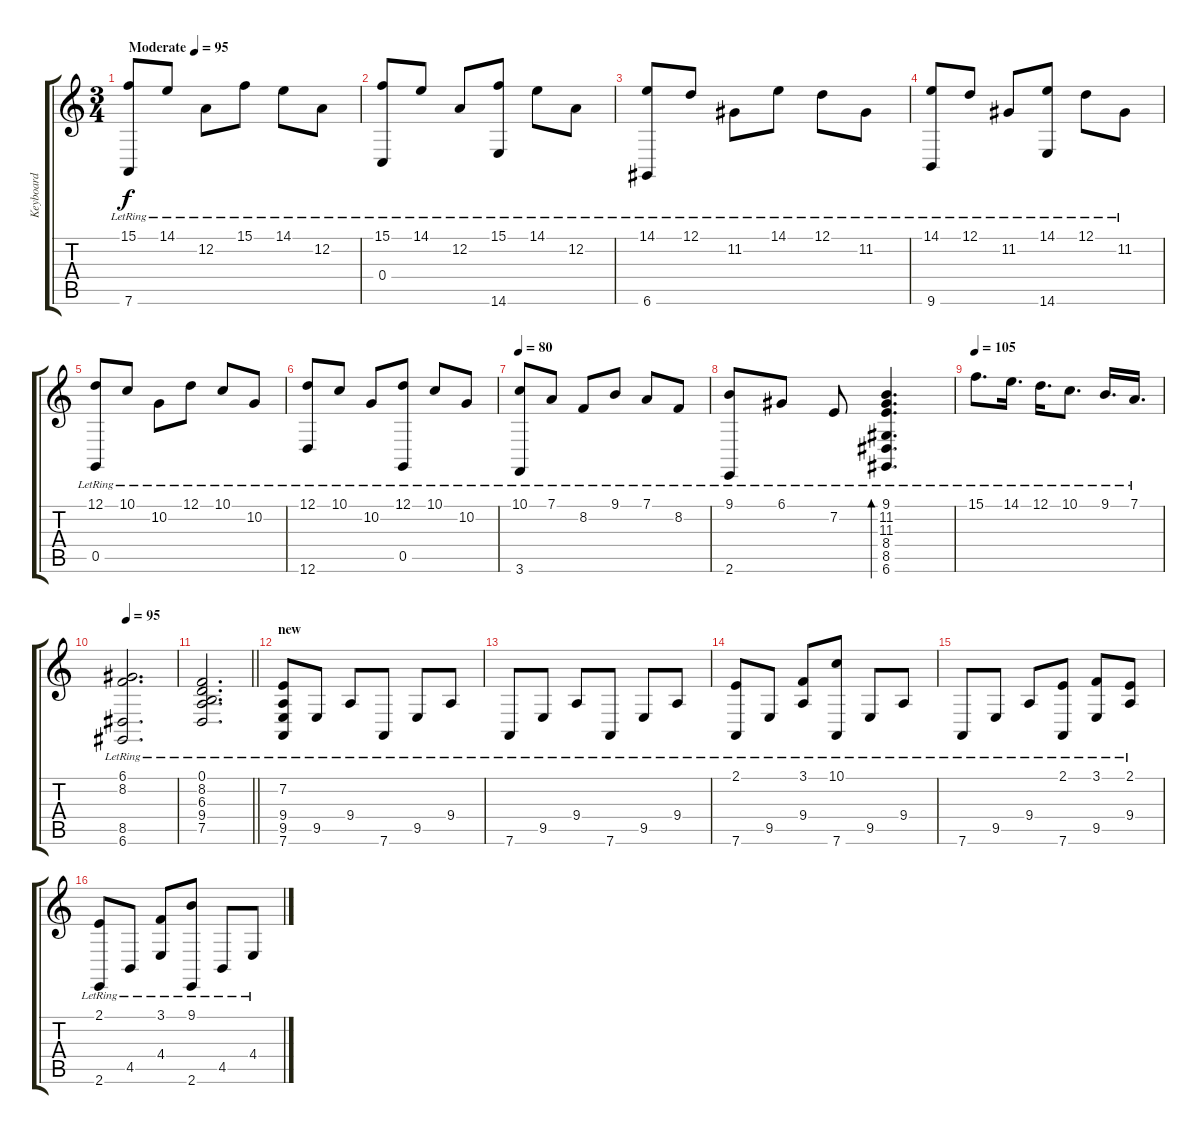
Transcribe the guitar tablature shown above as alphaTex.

\track ("Keyboard" "Keyboard") {instrument acousticgrandpiano}
\staff {score tabs}
\tuning (D4 A3 F3 C3 G2 D2) {hide}
\ts (3 4)
\tempo (95 "Moderate")
\clef g2
\ks c
(15.1{lr} 7.6{lr}).8{dy f instrument acousticgrandpiano} 14.1{lr}.8 12.2{lr}.8 15.1{lr}.8 14.1{lr}.8 12.2{lr}.8 |
(15.1{lr} 0.4{lr}).8 14.1{lr}.8 12.2{lr}.8 (15.1{lr} 14.6{lr}).8 14.1{lr}.8 12.2{lr}.8 |
(14.1{lr} 6.6{lr}).8 12.1{lr}.8 11.2{lr}.8 14.1{lr}.8 12.1{lr}.8 11.2{lr}.8 |
(14.1{lr} 9.6{lr}).8 12.1{lr}.8 11.2{lr}.8 (14.1{lr} 14.6{lr}).8 12.1{lr}.8 11.2{lr}.8 |
(12.1{lr} 0.5{lr}).8 10.1{lr}.8 10.2{lr}.8 12.1{lr}.8 10.1{lr}.8 10.2{lr}.8 |
(12.1{lr} 12.6{lr}).8 10.1{lr}.8 10.2{lr}.8 (12.1{lr} 0.5{lr}).8 10.1{lr}.8 10.2{lr}.8 |
\tempo 80
(10.1{lr} 3.6{lr}).8 7.1{lr}.8 8.2{lr}.8 9.1{lr}.8 7.1{lr}.8 8.2{lr}.8 |
(9.1{lr} 2.6{lr}).8 6.1{lr}.8 7.2{lr}.8 (9.1{lr} 11.2{lr} 11.3{lr} 8.4{lr} 8.5{lr} 6.6{lr}).4{d bd 120} |
\tempo 105
15.1{lr}.8{d} 14.1{lr}.16{d} 12.1{lr}.16{d} 10.1{lr}.8{d} 9.1{lr}.16{d} 7.1{lr}.16{d} |
\tempo 95
(6.1{lr} 8.2{lr} 8.5{lr} 6.6{lr}).2{d} |
\barLineRight lightlight
(0.1{lr} 8.2{lr} 6.3{lr} 9.4{lr} 7.5{lr}).2{d} |
\section ("" "new")
(7.2{lr} 9.4{lr} 9.5{lr} 7.6{lr}).8 9.5{lr}.8 9.4{lr}.8 7.6{lr}.8 9.5{lr}.8 9.4{lr}.8 |
7.6{lr}.8 9.5{lr}.8 9.4{lr}.8 7.6{lr}.8 9.5{lr}.8 9.4{lr}.8 |
(2.1{lr} 7.6{lr}).8 9.5{lr}.8 (3.1{lr} 9.4{lr}).8 (10.1 7.6{lr}).8 9.5{lr}.8 9.4{lr}.8 |
7.6{lr}.8 9.5{lr}.8 9.4{lr}.8 (2.1{lr} 7.6{lr}).8 (3.1{lr} 9.5{lr}).8 (2.1{lr} 9.4{lr}).8 |
(2.1{lr} 2.6{lr}).8 4.5{lr}.8 (3.1{lr} 4.4{lr}).8 (9.1{lr} 2.6{lr}).8 4.5{lr}.8 4.4{lr}.8
